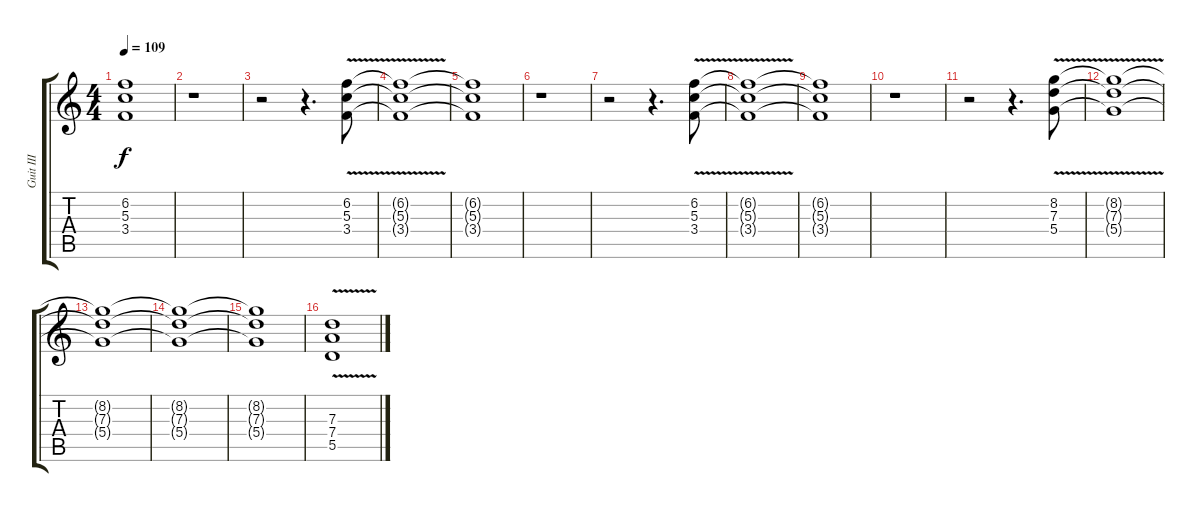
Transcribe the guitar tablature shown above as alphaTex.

\track ("Guit III" "Guit III") {instrument overdrivenguitar}
\staff {score tabs}
\tuning (E4 B3 G3 D3 A2 E2) {hide}
\ts (4 4)
\tempo 109
\clef g2
\ks c
(6.2{t} 5.3{t} 3.4{t}).1{dy f} |
r.1 |
r.2 r.4{d} (6.2{v} 5.3{v} 3.4{v}).8 |
(6.2{t} 5.3{t} 3.4{t}).1 |
(6.2{t} 5.3{t} 3.4{t}).1 |
r.1 |
r.2 r.4{d} (6.2{v} 5.3{v} 3.4{v}).8 |
(6.2{t} 5.3{t} 3.4{t}).1 |
(6.2{t} 5.3{t} 3.4{t}).1 |
r.1 |
r.2 r.4{d} (8.2{v} 7.3{v} 5.4{v}).8 |
(8.2{t} 7.3{t} 5.4{t}).1 |
(8.2{t} 7.3{t} 5.4{t}).1 |
(8.2{t} 7.3{t} 5.4{t}).1 |
(8.2{t} 7.3{t} 5.4{t}).1 |
(7.3{v} 7.4{v} 5.5{v}).1
